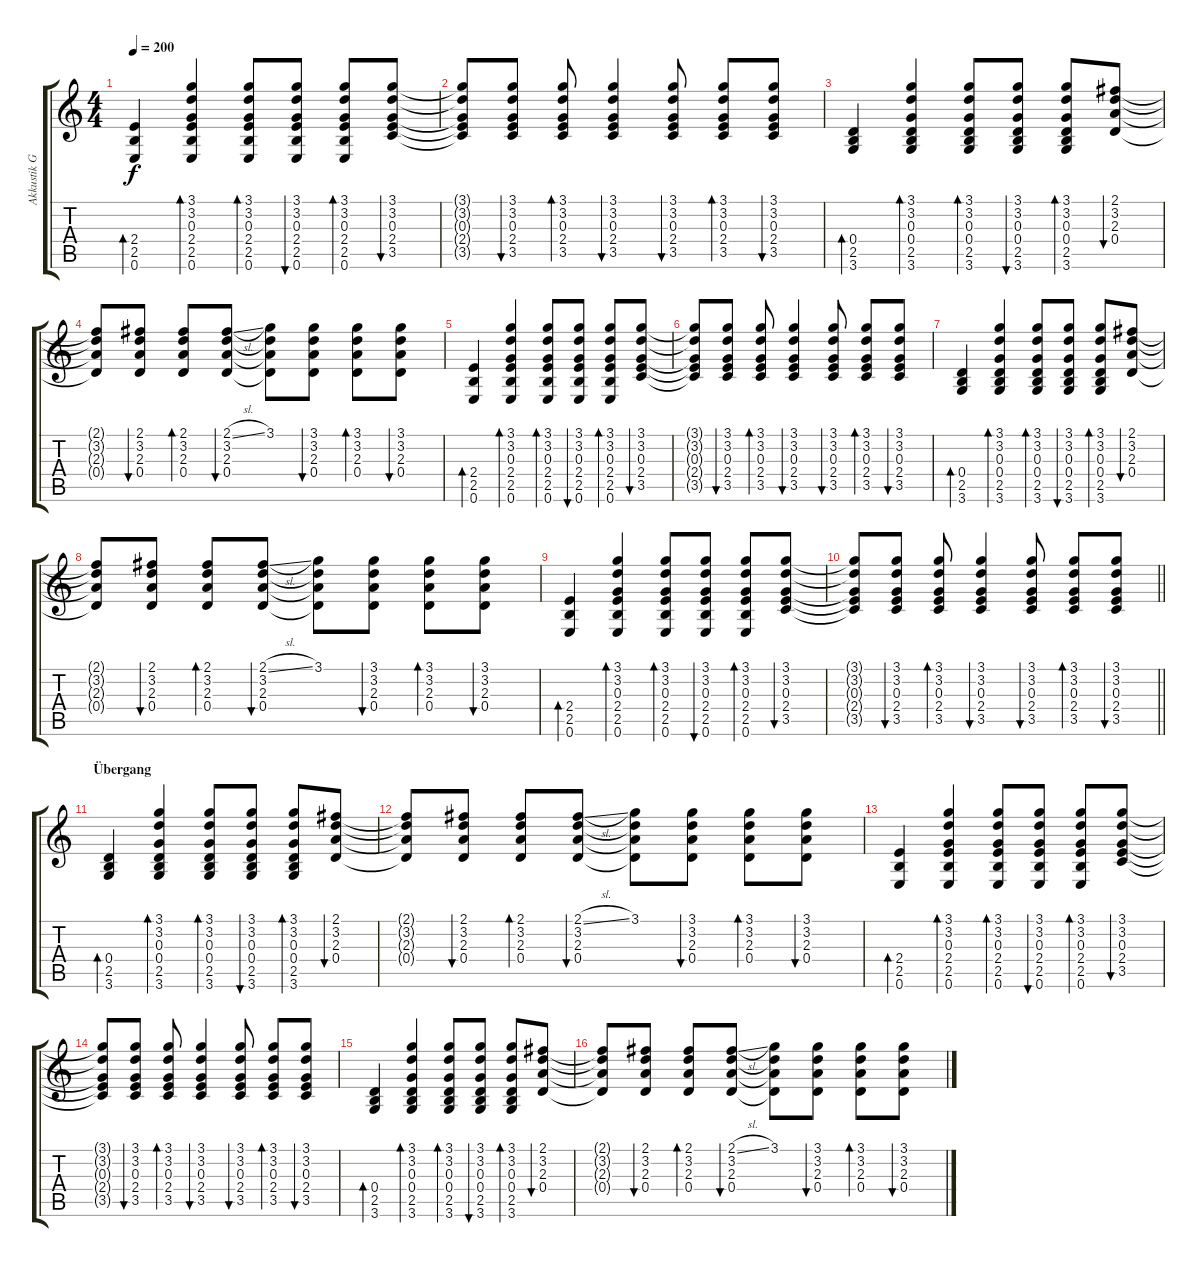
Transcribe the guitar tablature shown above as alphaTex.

\track ("Akkustik Gitarre" "Akkustik G") {instrument acousticguitarsteel}
\staff {score tabs}
\tuning (E4 B3 G3 D3 A2 E2) {hide}
\ts (4 4)
\tempo 200
\clef g2
\ks c
(2.4 2.5 0.6).4{bd 120 dy f} (3.1 3.2 0.3 2.4 2.5 0.6).4{bd 120} (3.1 3.2 0.3 2.4 2.5 0.6).8{bd 120} (3.1 3.2 0.3 2.4 2.5 0.6).8{bu 120} (3.1 3.2 0.3 2.4 2.5 0.6).8{bd 120} (3.1 3.2 0.3 2.4 3.5).8{bu 120} |
(3.1{t} 3.2{t} 0.3{t} 2.4{t} 3.5{t}).8 (3.1 3.2 0.3 2.4 3.5).8{bu 120} (3.1 3.2 0.3 2.4 3.5).8{bd 120} (3.1 3.2 0.3 2.4 3.5).4{bu 120} (3.1 3.2 0.3 2.4 3.5).8{bu 120} (3.1 3.2 0.3 2.4 3.5).8{bd 120} (3.1 3.2 0.3 2.4 3.5).8{bu 120} |
(0.4 2.5 3.6).4{bd 120} (3.1 3.2 0.3 0.4 2.5 3.6).4{bd 120} (3.1 3.2 0.3 0.4 2.5 3.6).8{bd 120} (3.1 3.2 0.3 0.4 2.5 3.6).8{bu 120} (3.1 3.2 0.3 0.4 2.5 3.6).8{bd 120} (2.1 3.2 2.3 0.4).8{bu 120} |
(2.1{t} 3.2{t} 2.3{t} 0.4{t}).8 (2.1 3.2 2.3 0.4).8{bu 120} (2.1 3.2 2.3 0.4).8{bd 120} (2.1{sl} 3.2 2.3 0.4).8{bu 120} (3.1 3.2{t} 2.3{t} 0.4{t}).8 (3.1 3.2 2.3 0.4).8{bu 120} (3.1 3.2 2.3 0.4).8{bd 120} (3.1 3.2 2.3 0.4).8{bu 120} |
(2.4 2.5 0.6).4{bd 120} (3.1 3.2 0.3 2.4 2.5 0.6).4{bd 120} (3.1 3.2 0.3 2.4 2.5 0.6).8{bd 120} (3.1 3.2 0.3 2.4 2.5 0.6).8{bu 120} (3.1 3.2 0.3 2.4 2.5 0.6).8{bd 120} (3.1 3.2 0.3 2.4 3.5).8{bu 120} |
(3.1{t} 3.2{t} 0.3{t} 2.4{t} 3.5{t}).8 (3.1 3.2 0.3 2.4 3.5).8{bu 120} (3.1 3.2 0.3 2.4 3.5).8{bd 120} (3.1 3.2 0.3 2.4 3.5).4{bu 120} (3.1 3.2 0.3 2.4 3.5).8{bu 120} (3.1 3.2 0.3 2.4 3.5).8{bd 120} (3.1 3.2 0.3 2.4 3.5).8{bu 120} |
(0.4 2.5 3.6).4{bd 120} (3.1 3.2 0.3 0.4 2.5 3.6).4{bd 120} (3.1 3.2 0.3 0.4 2.5 3.6).8{bd 120} (3.1 3.2 0.3 0.4 2.5 3.6).8{bu 120} (3.1 3.2 0.3 0.4 2.5 3.6).8{bd 120} (2.1 3.2 2.3 0.4).8{bu 120} |
(2.1{t} 3.2{t} 2.3{t} 0.4{t}).8 (2.1 3.2 2.3 0.4).8{bu 120} (2.1 3.2 2.3 0.4).8{bd 120} (2.1{sl} 3.2 2.3 0.4).8{bu 120} (3.1 3.2{t} 2.3{t} 0.4{t}).8 (3.1 3.2 2.3 0.4).8{bu 120} (3.1 3.2 2.3 0.4).8{bd 120} (3.1 3.2 2.3 0.4).8{bu 120} |
(2.4 2.5 0.6).4{bd 120} (3.1 3.2 0.3 2.4 2.5 0.6).4{bd 120} (3.1 3.2 0.3 2.4 2.5 0.6).8{bd 120} (3.1 3.2 0.3 2.4 2.5 0.6).8{bu 120} (3.1 3.2 0.3 2.4 2.5 0.6).8{bd 120} (3.1 3.2 0.3 2.4 3.5).8{bu 120} |
\barLineRight lightlight
(3.1{t} 3.2{t} 0.3{t} 2.4{t} 3.5{t}).8 (3.1 3.2 0.3 2.4 3.5).8{bu 120} (3.1 3.2 0.3 2.4 3.5).8{bd 120} (3.1 3.2 0.3 2.4 3.5).4{bu 120} (3.1 3.2 0.3 2.4 3.5).8{bu 120} (3.1 3.2 0.3 2.4 3.5).8{bd 120} (3.1 3.2 0.3 2.4 3.5).8{bu 120} |
\section ("" "Übergang")
(0.4 2.5 3.6).4{bd 120} (3.1 3.2 0.3 0.4 2.5 3.6).4{bd 120} (3.1 3.2 0.3 0.4 2.5 3.6).8{bd 120} (3.1 3.2 0.3 0.4 2.5 3.6).8{bu 120} (3.1 3.2 0.3 0.4 2.5 3.6).8{bd 120} (2.1 3.2 2.3 0.4).8{bu 120} |
(2.1{t} 3.2{t} 2.3{t} 0.4{t}).8 (2.1 3.2 2.3 0.4).8{bu 120} (2.1 3.2 2.3 0.4).8{bd 120} (2.1{sl} 3.2 2.3 0.4).8{bu 120} (3.1 3.2{t} 2.3{t} 0.4{t}).8 (3.1 3.2 2.3 0.4).8{bu 120} (3.1 3.2 2.3 0.4).8{bd 120} (3.1 3.2 2.3 0.4).8{bu 120} |
(2.4 2.5 0.6).4{bd 120} (3.1 3.2 0.3 2.4 2.5 0.6).4{bd 120} (3.1 3.2 0.3 2.4 2.5 0.6).8{bd 120} (3.1 3.2 0.3 2.4 2.5 0.6).8{bu 120} (3.1 3.2 0.3 2.4 2.5 0.6).8{bd 120} (3.1 3.2 0.3 2.4 3.5).8{bu 120} |
(3.1{t} 3.2{t} 0.3{t} 2.4{t} 3.5{t}).8 (3.1 3.2 0.3 2.4 3.5).8{bu 120} (3.1 3.2 0.3 2.4 3.5).8{bd 120} (3.1 3.2 0.3 2.4 3.5).4{bu 120} (3.1 3.2 0.3 2.4 3.5).8{bu 120} (3.1 3.2 0.3 2.4 3.5).8{bd 120} (3.1 3.2 0.3 2.4 3.5).8{bu 120} |
(0.4 2.5 3.6).4{bd 120} (3.1 3.2 0.3 0.4 2.5 3.6).4{bd 120} (3.1 3.2 0.3 0.4 2.5 3.6).8{bd 120} (3.1 3.2 0.3 0.4 2.5 3.6).8{bu 120} (3.1 3.2 0.3 0.4 2.5 3.6).8{bd 120} (2.1 3.2 2.3 0.4).8{bu 120} |
(2.1{t} 3.2{t} 2.3{t} 0.4{t}).8 (2.1 3.2 2.3 0.4).8{bu 120} (2.1 3.2 2.3 0.4).8{bd 120} (2.1{sl} 3.2 2.3 0.4).8{bu 120} (3.1 3.2{t} 2.3{t} 0.4{t}).8 (3.1 3.2 2.3 0.4).8{bu 120} (3.1 3.2 2.3 0.4).8{bd 120} (3.1 3.2 2.3 0.4).8{bu 120}
